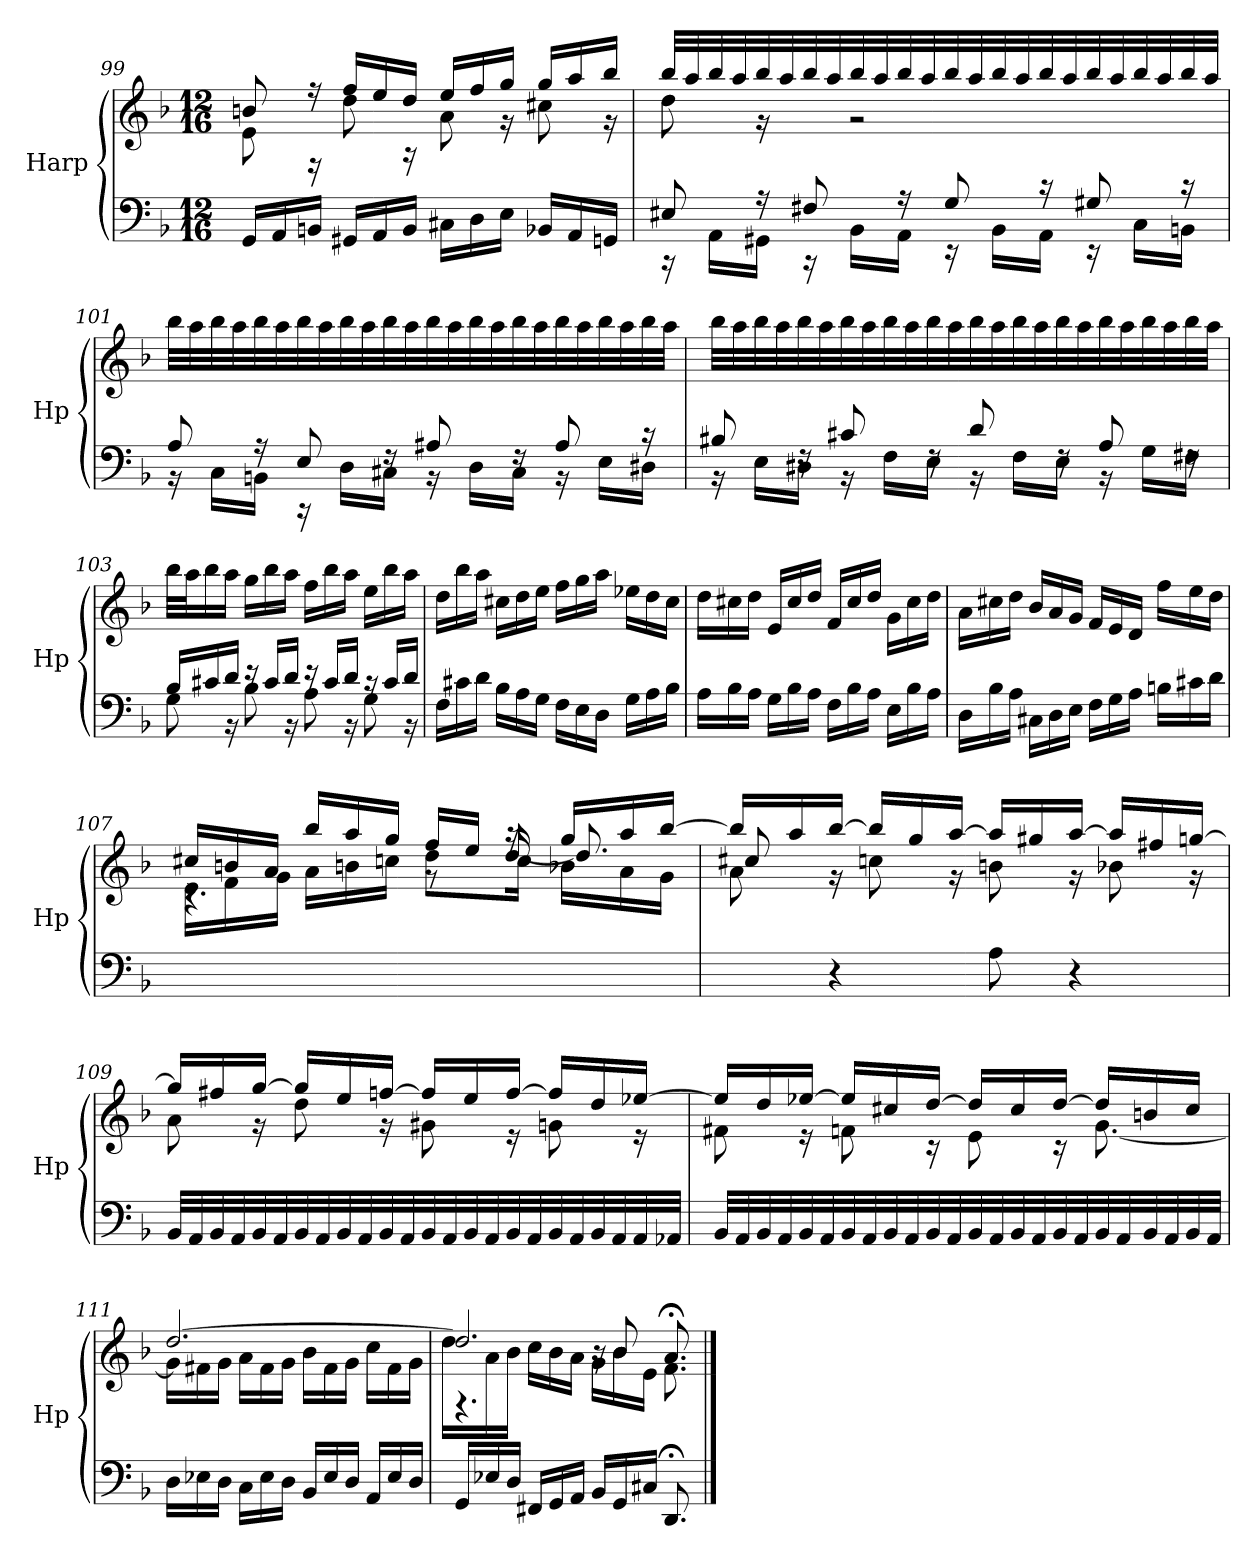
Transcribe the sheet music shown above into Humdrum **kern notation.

**kern	**kern
*part1	*part1
*staff2	*staff1
*I"Harp	*
*I'Hp	*
!!LO:LB:g=z
*clefF4	*clefG2
*k[b-]	*k[b-]
*M12/16	*M12/16
=99	=99
*	*^
16GG/LL	8bn/	8e\
16AA/	.	.
16BBn/JJ	16r	16rF
16GG#X/LL	16ff/LL	8dd\
16AA/	16ee/	.
16BB/JJ	16dd/JJ	16rA
16C#X\LL	16ee/LL	8a\
16D\	16ff/	.
16E\JJ	16gg/JJ	16r
16BB-X/LL	16gg/LL	8cc#X\
16AA/	16aa/	.
16GGn/JJ	16bb-/JJ	16r
!!LO:LB:g=z	!!
=100	=100	=100
*^	*	*
8E#X/	16rCC	32bb-/LLL	8dd\
.	.	32aa/	.
.	16AA\LL	32bb-/	.
.	.	32aa/	.
16r	16GG#X\JJ	32bb-/	16r
.	.	32aa/	.
8F#X/	16rCC	32bb-/	16ryy
.	.	32aa/	.
.	16BB-\LL	32bb-/	2r
.	.	32aa/	.
16r	16AA\JJ	32bb-/	.
.	.	32aa/	.
8G/	16rEE	32bb-/	.
.	.	32aa/	.
.	16BB-\LL	32bb-/	.
.	.	32aa/	.
16r	16AA\JJ	32bb-/	.
.	.	32aa/	.
8G#X/	16rEE	32bb-/	.
.	.	32aa/	.
.	16C\LL	32bb-/	.
.	.	32aa/	.
16r	16BBn\JJ	32bb-/	.
.	.	32aa/JJJ	.
*	*	*v	*v
!!LO:LB:g=z
=101	=101	=101
8A/	16r	32bb-\LLL
.	.	32aa\
.	16C\LL	32bb-\
.	.	32aa\
16r	16BBn\JJ	32bb-\
.	.	32aa\
8E/	16rCC	32bb-\
.	.	32aa\
.	16D\LL	32bb-\
.	.	32aa\
16rF	16C#X\JJ	32bb-\
.	.	32aa\
8A#X/	16r	32bb-\
.	.	32aa\
.	16D\LL	32bb-\
.	.	32aa\
16rF	16C#\JJ	32bb-\
.	.	32aa\
8A#/	16r	32bb-\
.	.	32aa\
.	16E\LL	32bb-\
.	.	32aa\
16r	16D#X\JJ	32bb-\
.	.	32aa\JJJ
!!LO:PB:g=z
=102	=102	=102
8B#X/	16r	32bb-\LLL
.	.	32aa\
.	16E\LL	32bb-\
.	.	32aa\
16rF	16D#X\JJ	32bb-\
.	.	32aa\
8c#X/	16r	32bb-\
.	.	32aa\
.	16F\LL	32bb-\
.	.	32aa\
16rF	16E\JJ	32bb-\
.	.	32aa\
8d/	16r	32bb-\
.	.	32aa\
.	16F\LL	32bb-\
.	.	32aa\
16rF	16E\JJ	32bb-\
.	.	32aa\
8A/	16r	32bb-\
.	.	32aa\
.	16G\LL	32bb-\
.	.	32aa\
16rF	16F#X\JJ	32bb-\
.	.	32aa\JJJ
!!LO:LB:g=z
=103	=103	=103
16B-/LL	8G\	32bb-\LLL
.	.	32aa\J
16c#X/	.	16bb-\
16d/JJ	16r	16aa\JJ
16re	8B-\	16gg\LL
16c#/LL	.	16bb-\
16d/JJ	16r	16aa\JJ
16re	8A\	16ff\LL
16c#/LL	.	16bb-\
16d/JJ	16r	16aa\JJ
16rc	8G\	16ee\LL
16c#/LL	.	16bb-\
16d/JJ	16r	16aa\JJ
*v	*v	*
=104	=104
16F\LL	16dd\LL
16c#X\	16bb-\
16d\JJ	16aa\JJ
16B-\LL	16cc#X\LL
16A\	16dd\
16G\JJ	16ee\JJ
16F\LL	16ff\LL
16E\	16gg\
16D\JJ	16aa\JJ
16G\LL	16ee-X\LL
16A\	16dd\
16B-\JJ	16cc#\JJ
=105	=105
16A\LL	16dd\LL
16B-\	16cc#X\
16A\JJ	16dd\JJ
16G\LL	16e/LL
16B-\	16cc#/
16A\JJ	16dd/JJ
16F\LL	16f/LL
16B-\	16cc#/
16A\JJ	16dd/JJ
16E\LL	16g\LL
16B-\	16cc#\
16A\JJ	16dd\JJ
!!LO:LB:g=z
=106	=106
16D\LL	16a\LL
16B-\	16cc#X\
16A\JJ	16dd\JJ
16C#X\LL	16b-/LL
16D\	16a/
16E\JJ	16g/JJ
16F\LL	16f/LL
16G\	16e/
16A\JJ	16d/JJ
16Bn\LL	16ff\LL
16c#X\	16ee\
16d\JJ	16dd\JJ
=107	=107
*	*^
*	*	*^
2.ryy	16cc#X/LL	4.rc	16e\LL
.	16bn/	.	16f\
.	16a/JJ	.	16g\JJ
.	16bb-/LL	.	16a\LL
.	16aa/	.	16bn\
.	16gg/JJ	.	16cc\JJ
.	16ff/LL	8rg	8dd\L
.	16ee/JJ	.	.
.	16raa	[16dd/	16cc\Jk
.	16gg/LL	8.dd/]	16b-X\LL
.	16aa/	.	16a\
.	[16bb-/JJ	.	16g\JJ
!!LO:LB:g=z	!!	!!
=108	=108	=108	=108
8ryy	16bb-/LL]	8cc#X/	8a\
.	16aa/	.	.
4r	[16bb-/JJ	16r	2ryy
.	16bb-/LL]	8ccn\	.
.	16gg/	.	.
.	[16aa/JJ	16r	.
8A\	16aa/LL]	8bn\	.
.	16gg#X/	.	.
4r	[16aa/JJ	16r	.
.	16aa/LL]	8b-X\	.
.	16ff#X/	.	8ryy
.	[16ggn/JJ	16r	.
*	*	*v	*v
=109	=109	=109
32BB-/LLL	16gg/LL]	8a\
32AA/	.	.
32BB-/	16ff#X/	.
32AA/	.	.
32BB-/	[16gg/JJ	16r
32AA/	.	.
32BB-/	16gg/LL]	8dd\
32AA/	.	.
32BB-/	16ee/	.
32AA/	.	.
32BB-/	[16ffn/JJ	16r
32AA/	.	.
32BB-/	16ff/LL]	8g#X\
32AA/	.	.
32BB-/	16ee/	.
32AA/	.	.
32BB-/	[16ff/JJ	16r
32AA/	.	.
32BB-/	16ff/LL]	8gn\
32AA/	.	.
32BB-/	16dd/	.
32AA/	.	.
32AA/	[16ee-X/JJ	16r
32AA-X/JJJ	.	.
!!LO:LB:g=z	!!
=110	=110	=110
32BB-/LLL	16ee-/LL]	8f#X\
32AA/	.	.
32BB-/	16dd/	.
32AA/	.	.
32BB-/	[16ee-X/JJ	16r
32AA/	.	.
32BB-/	16ee-/LL]	8fn\
32AA/	.	.
32BB-/	16cc#X/	.
32AA/	.	.
32BB-/	[16dd/JJ	16rc
32AA/	.	.
32BB-/	16dd/LL]	8e\
32AA/	.	.
32BB-/	16cc#/	.
32AA/	.	.
32BB-/	[16dd/JJ	16rc
32AA/	.	.
32BB-/	16dd/LL]	[8.g\
32AA/	.	.
32BB-/	16bn/	.
32AA/	.	.
32BB-/	16cc#/JJ	.
32AA/JJJ	.	.
=111	=111	=111
16D\LL	[2.dd/	16g\LL]
16E-X\	.	16f#X\
16D\JJ	.	16g\JJ
16C\LL	.	16a\LL
16E-\	.	16f#\
16D\JJ	.	16g\JJ
16BB-/LL	.	16b-\LL
16E-/	.	16f#\
16D/JJ	.	16g\JJ
16AA/LL	.	16cc\LL
16E-/	.	16f#\
16D/JJ	.	16g\JJ
!!LO:LB:g=z
=112	=112	=112
*	*	*^
16GG/LL	2.dd/]	16dd\LL	4.rF
16E-X/	.	16a\	.
16D/JJ	.	16b-\JJ	.
16FF#X/LL	.	16cc\LL	.
16GG/	.	16b-\	.
16AA/JJ	.	16a\JJ	.
16BB-/LL	.	16g\LL	16r
16GG/	.	16b-\	8b-/
16C#X/JJ	.	16e\JJ	.
8.DD;/	.	8.f\	8.a;</
*	*v	*v	*v
==	==
*-	*-
